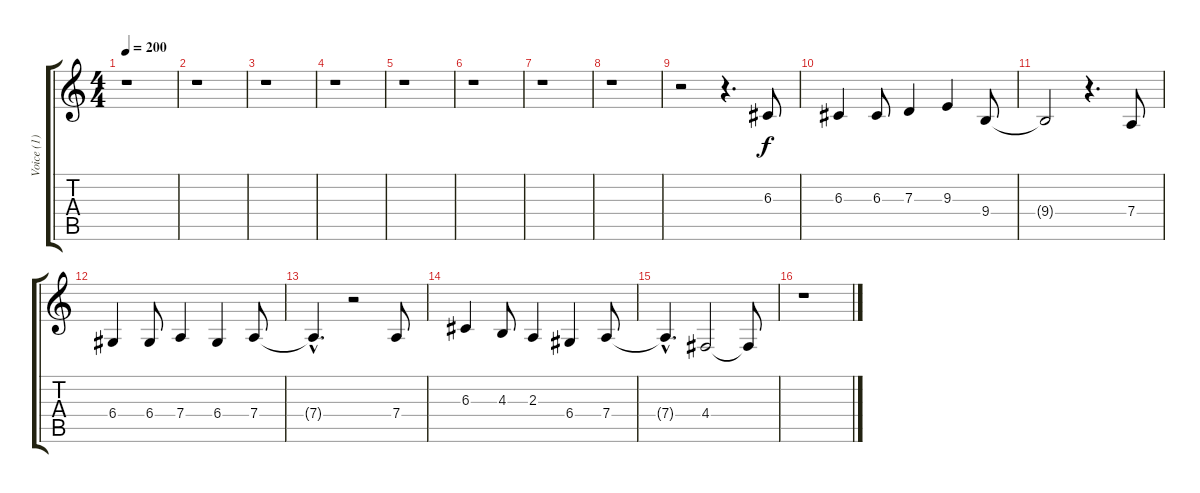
\track ("Voice (1)" "Voice (1)") {instrument trumpet}
\staff {score tabs}
\tuning (E4 B3 G3 D3 A2 E2) {hide}
\ts (4 4)
\tempo 200
\clef g2
\ks c
r.1{dy f instrument trumpet} |
r.1 |
r.1 |
r.1 |
r.1 |
r.1 |
r.1 |
r.1 |
r.2 r.4{d} 6.3.8 |
6.3.4 6.3.8 7.3.4 9.3.4 9.4.8 |
9.4{t}.2 r.4{d} 7.4.8 |
6.4.4 6.4.8 7.4.4 6.4.4 7.4.8 |
7.4{hac t}.4{d} r.2 7.4.8 |
6.3.4 4.3.8 2.3.4 6.4.4 7.4.8 |
7.4{hac t}.4{d} 4.4.2 4.4{t}.8 |
r.1
